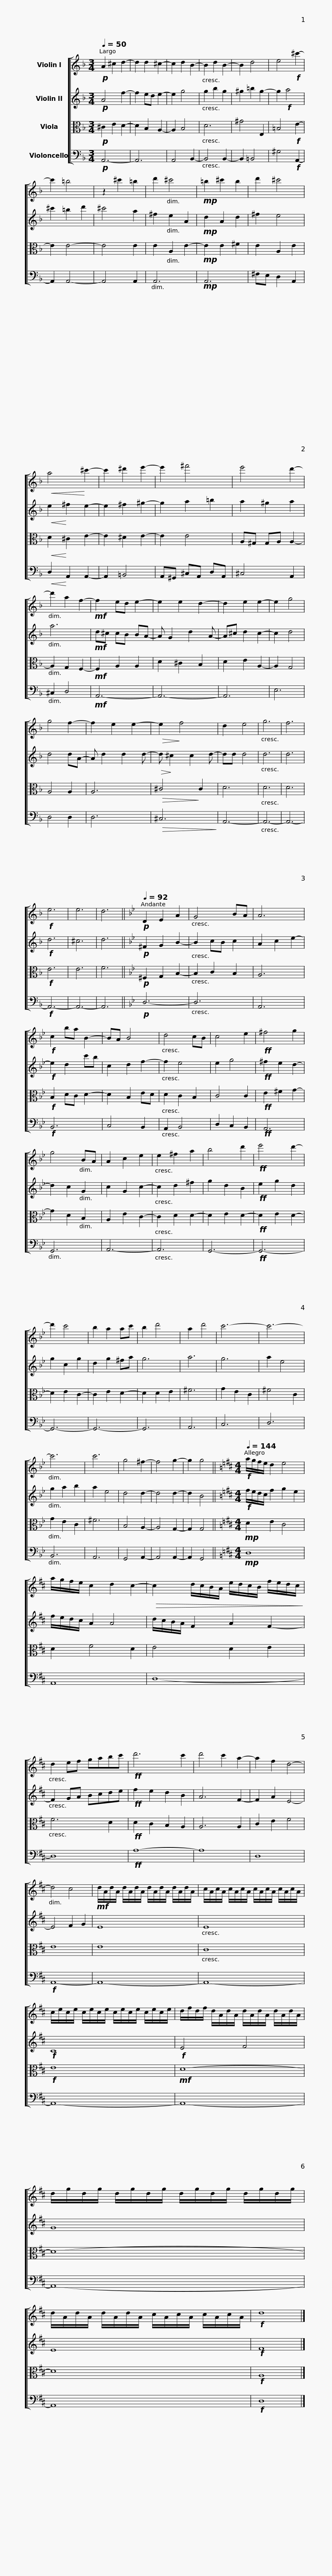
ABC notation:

X:1
%%score [ 1 2 3 4 ]
L:1/8
Q:1/4=50
M:3/4
I:linebreak $
K:F
V:1 treble
V:2 treble
V:3 alto
V:4 bass
V:1
!p! A2 ^c2 d2- | d2 d2 ^c2- | c2 d2 B2- | B2 d2 B2- | B2 d4 | %5
 e4!f! ^c'2- | c'2 =b4 | z2 ^c'2 =b2 |$ d'2 ^c'4 |!mp! =b2 ^c'2 b2 | %10
 d'2 ^c'4 |!<(! a4!<)! ^c'2- | c'2 ^d'2 e'2- | e'2 ^f'4 | e'4 d'2- | %15
 d'2 a2 f2- |$!mf! f2 ed e2- | e2 e2 d2- | d2 e2 e2- | e2 g4 | %20
 g4 f2- | f2 e2 e2- |!>(! e2!>)! f4 | d2 e4 | g6 |$ %25
 f6 |!f! e6 | e6 | d6 ||[K:Bb][Q:1/4=92]!p! D2 E2 A2 | %30
 G4 BA | A6 |!f! c2 ba B2- | BA B4 | d4 cB | %35
 c4 e2 |$!ff! ^f4 g2 | g4 BA | A2 c2 e2 | e2 ^f2 a2 | %40
 b4 d'2 |!ff! e'4 d'2- | d'2 c'4 | b2 a2 ac' | b2 d'4 | %45
 a2 d'4 |$ c'6- | c'6- | c'6 | c'6 | %50
 g4 ^f2- | f4 g2- | g2 g4 ||[K:D][M:4/4][Q:1/4=144]!f! a/g/f/e/ d2 e4 | a/g/f/e/ c2 d2 c2- |$ %55
!>(! c2 d/c/B/A/ e/d/c/B/ f/e/d/c/!>)! | d2 ef gabc' |!ff! d'6 c'2 | d'4 c'2 a2- | a2 f2 d4- | %60
 d4 c4 |$!mf! d/A/d/A/ d/A/d/A/ d/A/d/A/ d/A/d/A/ | c/A/c/A/ c/A/c/A/ c/A/c/A/ c/A/c/A/ | c/e/c/e/ c/e/c/e/ c/e/c/e/ c/e/c/e/ |$ d/f/d/f/ d/A/d/A/ d/A/d/A/ d/A/d/A/ | %65
 d/g/d/g/ d/g/d/g/ d/g/d/g/ d/g/d/g/ | d/A/d/A/ d/A/d/A/ c/A/c/A/ c/A/c/A/ |$!f! d8 |] %68
V:2
!p! A4 f2- | f2 ed e2- | e2 g4 | g2 b2 g2 | ^g2 =b2 g2- | %5
 g2!f! a4 | ^c'2 =b2 d'2 | ^c'4 a2 |$ ^f2 e2 A2 |!mp! d2 A2 d2 | %10
 ^f2 e4 |!<(! e2!<)! ^f2 e2- | e2 ^f2 ^g2- | g2 a2 =b2 | a2 ^g2 a2 | %15
 a6 |$!mf! d^c cB BA- | A G2 d2 A- | A^c d2 c2- | c2 d4 | %20
 d4 dA- | A d2 d2 d- |!>(! d!>)! ^c2 c2 d- | dd d4 | d6 |$ %25
 d6 |!f! d6 | ^c6 | d6 ||[K:Bb]!p! ^F2 G2 B2- | %30
 B2 cB c2 | A2 c2 e2- |!f! e2 d2 c'b | c2 d2 f2- | f2 e4 | %35
 e2 g4 |$!ff! ^f2 e2 d2- | d2 c2 G2 | c2 G2 c2- | c2 d2 ^f2 | %40
 g2 d2 B2 |!ff! e2 g2 d2 | g2 c2 g2 | d2 g2 ^fa | g6 | %45
 a6 |$ g6 | a2 e4 | g2 a2 b2 | a2 e4 | %50
 d4 d2- | d4 d2- | d2 B4 ||[K:D][M:4/4]!f! f/e/d/c/ f2 g2 e2 | f/e/d/c/ A2 A4 |$ %55
 d/c/B/A/ F2 A2 F2- | F2 GA Bcde |!ff! f2 e2 d2 B2 | A6 F2- | F2 A2 E4- | %60
 E4 F2 G2 |$ E8 | E8 |!f! C8 |$!f! E4 F4 | %65
 G8 | E8 |$!f! F8 |] %68
V:3
!p! ^C2 E2 D2- | D2 B,2 A,2- | A,2 B,4 | D6 | ^G4 E,2 | %5
 =B,4!f! E2- | E2 E4- | E4 E2 |$ E2 A,2 E2- |!mp! E2 E2 ^F2 | %10
 E2 A,2 E2 |!<(! D2!<)! ^C2 E2- | E2 ^D2 E2- | E2 E4 | A,^G, G,A, A,2- | %15
 A,2 G,2 F,2- |$!mf! F,2 A,2 A,2 | D2 ^C2 B,2 | D2 E2 A,2- | A,2 G,4 | %20
 A,4 A,2 | A,6 |!>(! ^C4!>)! C2 | D6 | D6 |$ %25
 D6 |!f! E6 | E6 | F6 ||[K:Bb]!p! ^F,2 G,2 B,2- | %30
 B,2 C2 B,2 | A,6 |!f! B,2 DC D2- | D2 B,2 ED | D2 C2 B,2 | %35
 C4 C2 |$!ff! E2 ^F2 G2- | G2 D2 B,2 | A,2 E2 C2- | C2 D2 D2- | %40
 D2 E2 D2- |!ff! D2 E2 D2- | D2 E2 C2- | C2 E2 D2- | D2 D2 E2 | %45
 ^F6 |$ G2 E2 C2 | ^F4 C2 | G2 E2 C2 | ^F6 | %50
 B,4 A,2- | A,4 G,2- | G,2 G,4 ||[K:D][M:4/4]!mp! D2 E2 C4 | D2 F4 D2 |$ %55
 E4 D2 E2 | F6 D2 |!ff! D2 C2 B,2 A,2 | A,6 A,2 | C2 E2 F4 | %60
 E8 |$ E8 | C8 |!f! E8 |$!mf! D8- | %65
 D8- | D8 |$!f! A,8 |] %68
V:4
!p! A,,6- | A,,6 | A,,4 B,,2- | B,,4 B,,2- | B,,2 =B,,4 | %5
 ^G,4!f! A,,2- | A,,2 A,,4- | A,,4 A,,2 |$ A,,6 |!mp! A,,6 | %10
 ^F,E, D,2 A,,2 |!<(! D,2!<)! A,,2 A,,2- | A,,2 =B,,4 | A,,^G,, ^C,A,, D,A,, | ^C,4 A,,2 | %15
 ^C,2 D,4 |$!mf! A,,6- | A,,6- | A,,6 | E,6 | %20
 D,4 D,2 | D,6 |!>(! ^C,6!>)! | A,,6- | A,,6- |$ %25
 A,,6- |!f! A,,6- | A,,6- | A,,6 ||[K:Bb]!p! D,6- | %30
 D,6 | A,,6 |!f! B,,6 | C,4 B,,2 | A,,2 B,,4 | %35
 D,2 C,2 B,,2 |$!ff! A,,6 | G,,6 | A,,6- | A,,6 | %40
 G,,6- |!ff! G,,6- | G,,6- | G,,6- | G,,6 | %45
 A,,6 |$ C,6 | D,6 | B,,6 | A,,6 | %50
 G,,4 A,,2- | A,,4 A,,2- | A,,2 G,,4 ||[K:D][M:4/4]!mp! D,8 | A,,8 |$ %55
 D,8- | D,8 |!ff! A,8- | A,8 | D,8 | %60
!f! A,,8- |$ A,,8- | A,,8- | A,,8- |$ A,,8- | %65
 A,,8- | A,,8 |$!f! D,8 |] %68
